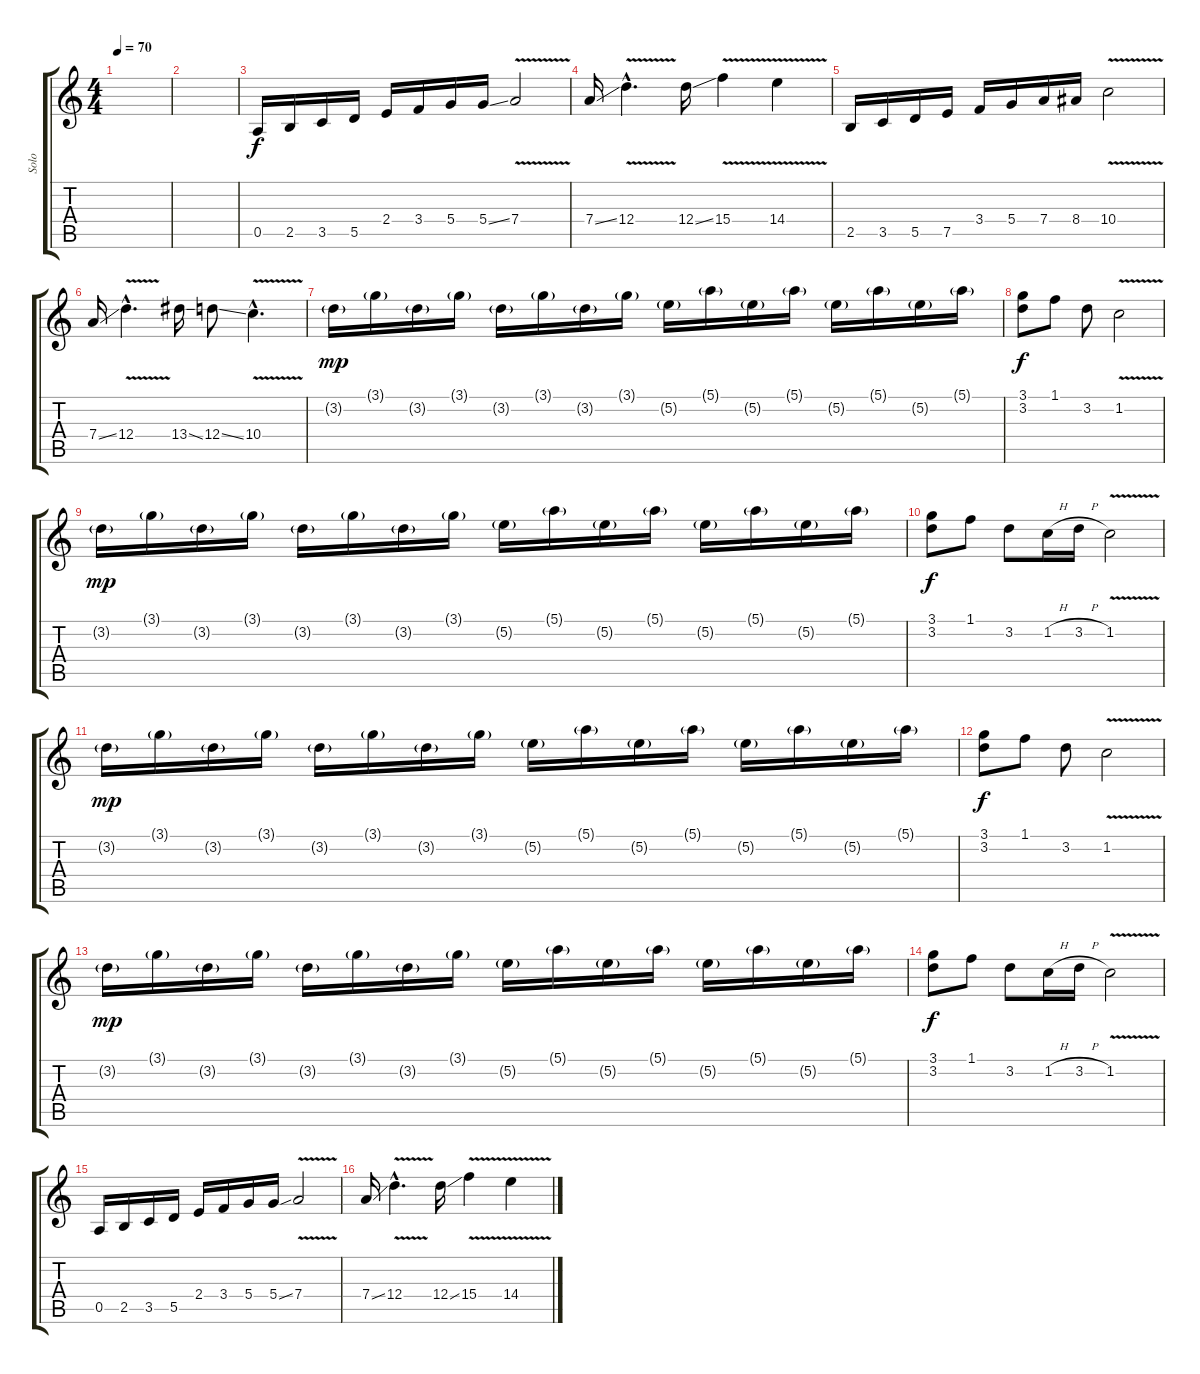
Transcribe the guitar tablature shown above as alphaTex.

\track ("Solo" "Solo") {instrument electricguitarjazz}
\staff {score tabs}
\tuning (E4 B3 G3 D3 A2 E2) {hide}
\ts (4 4)
\tempo 70
\clef g2
\ks c
|
|
0.5.16 2.5.16 3.5.16 5.5.16 2.4.16 3.4.16 5.4.16 5.4{ss}.16 7.4{v}.2 |
7.4{ss}.16 12.4{v hac}.4{d} 12.4{ss}.16 15.4{v}.4 14.4{v}.4 |
2.5.16 3.5.16 5.5.16 7.5.16 3.4.16 5.4.16 7.4.16 8.4.16 10.4{v}.2 |
7.4{ss}.16 12.4{v hac}.4{d} 13.4{ss}.16 12.4{ss}.8 10.4{v hac}.4{d} |
3.2{g}.16{dy mp} 3.1{g}.16 3.2{g}.16 3.1{g}.16 3.2{g}.16 3.1{g}.16 3.2{g}.16 3.1{g}.16 5.2{g}.16 5.1{g}.16 5.2{g}.16 5.1{g}.16 5.2{g}.16 5.1{g}.16 5.2{g}.16 5.1{g}.16 |
(3.1 3.2).8{dy f} 1.1.8 3.2.8 1.2{v}.2 |
3.2{g}.16{dy mp} 3.1{g}.16 3.2{g}.16 3.1{g}.16 3.2{g}.16 3.1{g}.16 3.2{g}.16 3.1{g}.16 5.2{g}.16 5.1{g}.16 5.2{g}.16 5.1{g}.16 5.2{g}.16 5.1{g}.16 5.2{g}.16 5.1{g}.16 |
(3.1 3.2).8{dy f} 1.1.8 3.2.8 1.2{h}.16 3.2{h}.16 1.2{v}.2 |
3.2{g}.16{dy mp} 3.1{g}.16 3.2{g}.16 3.1{g}.16 3.2{g}.16 3.1{g}.16 3.2{g}.16 3.1{g}.16 5.2{g}.16 5.1{g}.16 5.2{g}.16 5.1{g}.16 5.2{g}.16 5.1{g}.16 5.2{g}.16 5.1{g}.16 |
(3.1 3.2).8{dy f} 1.1.8 3.2.8 1.2{v}.2 |
3.2{g}.16{dy mp} 3.1{g}.16 3.2{g}.16 3.1{g}.16 3.2{g}.16 3.1{g}.16 3.2{g}.16 3.1{g}.16 5.2{g}.16 5.1{g}.16 5.2{g}.16 5.1{g}.16 5.2{g}.16 5.1{g}.16 5.2{g}.16 5.1{g}.16 |
(3.1 3.2).8{dy f} 1.1.8 3.2.8 1.2{h}.16 3.2{h}.16 1.2{v}.2 |
0.5.16 2.5.16 3.5.16 5.5.16 2.4.16 3.4.16 5.4.16 5.4{ss}.16 7.4{v}.2 |
7.4{ss}.16 12.4{v hac}.4{d} 12.4{ss}.16 15.4{v}.4 14.4{v}.4
